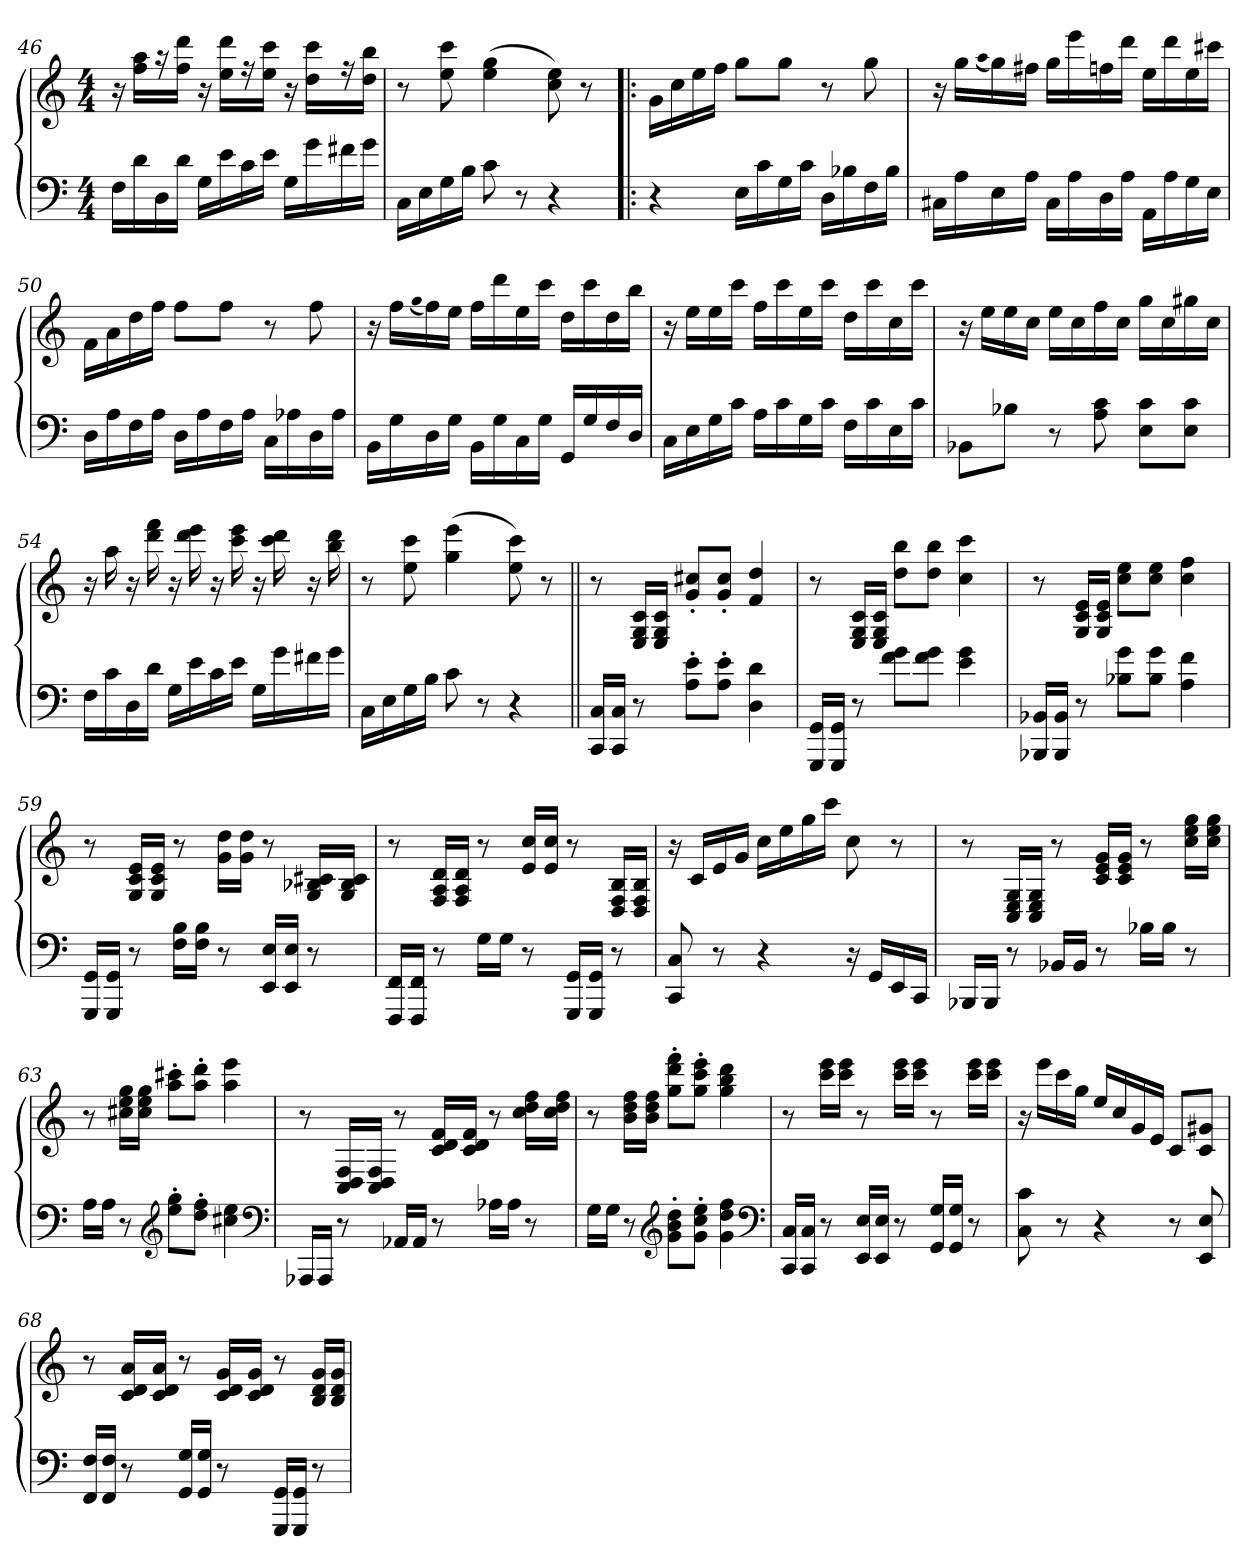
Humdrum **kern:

**kern	**kern
*part1	*part1
*staff2	*staff1
*clefF4	*clefG2
*k[]	*k[]
*M4/4	*M4/4
=46	=46
16FLL	16r
16d	16ff 16aaLL
16D	16r
16dJJ	16ff 16dddJJ
16GLL	16r
16e	16ee 16dddLL
16c	16r
16eJJ	16ee 16cccJJ
16GLL	16r
16g	16dd 16cccLL
16f#X	16r
16gJJ	16dd 16bbJJ
=47	=47
16CLL	8r
16E	.
16G	8ee 8ccc
16BJJ	.
8c	(4ee 4gg
8r	.
4r	8cc 8ee)
.	8r
=48!|:	=48!|:
4r	16gLL
.	16cc
.	16ee
.	16ffJJ
16ELL	8ggL
16c	.
16G	8ggJ
16cJJ	.
16DLL	8r
16B-X	.
16F	8gg
16B-JJ	.
=49	=49
16C#XLL	16r
16A	16ggLL
.	(qaa
16E	16gg)
16AJJ	16ff#XJJ
16C#LL	16ggLL
16A	16eee
16D	16ffn
16AJJ	16dddJJ
16AALL	16eeLL
16A	16ddd
16G	16ee
16EJJ	16ccc#XJJ
=50	=50
16DLL	16fLL
16A	16a
16F	16dd
16AJJ	16ffJJ
16DLL	8ffL
16A	.
16F	8ffJ
16AJJ	.
16CLL	8r
16A-X	.
16D	8ff
16A-JJ	.
=51	=51
16BBLL	16r
16G	16ffLL
.	(qgg
16D	16ff)
16GJJ	16eeJJ
16BBLL	16ffLL
16G	16ddd
16C	16ee
16GJJ	16cccJJ
16GGLL	16ddLL
16G	16ccc
16F	16dd
16DJJ	16bbJJ
=52	=52
16CLL	16r
16E	16eeLL
16G	16ee
16cJJ	16cccJJ
16ALL	16ffLL
16c	16ccc
16G	16ee
16cJJ	16cccJJ
16FLL	16ddLL
16c	16ccc
16E	16cc
16cJJ	16cccJJ
=53	=53
8BB-XL	16r
.	16eeLL
8B-XJ	16ee
.	16ccJJ
8r	16eeLL
.	16cc
8A 8c	16ff
.	16ccJJ
8E 8cL	16ggLL
.	16cc
8E 8cJ	16gg#X
.	16ccJJ
=54	=54
16FLL	16r
16c	16aa
16D	16r
16dJJ	16ddd 16fff
16GLL	16r
16e	16ddd 16eee
16c	16r
16eJJ	16ccc 16eee
16GLL	16r
16g	16ccc 16ddd
16f#X	16r
16gJJ	16bb 16ddd
=55	=55
16CLL	8r
16E	.
16G	8ee 8ccc
16BJJ	.
8c	(4gg 4eee
8r	.
4r	8ee 8ccc)
.	8r
=56||	=56||
16CC 16CLL	8r
16CC 16CJJ	.
8r	16E 16G 16cLL
.	16E 16G 16cJJ
8A' 8e'L	8g' 8cc#X'L
8A' 8e'J	8g' 8cc#'J
4D 4d	4f 4dd
=57	=57
16GGG 16GGLL	8r
16GGG 16GGJJ	.
8r	16E 16G 16cLL
.	16E 16G 16cJJ
8f 8gL	8dd 8bbL
8f 8gJ	8dd 8bbJ
4e 4g	4cc 4ccc
=58	=58
16BBB-X 16BB-XLL	8r
16BBB- 16BB-JJ	.
8r	16G 16c 16eLL
.	16G 16c 16eJJ
8B-X 8gL	8cc 8eeL
8B- 8gJ	8cc 8eeJ
4A 4f	4cc 4ff
=59	=59
16GGG 16GGLL	8r
16GGG 16GGJJ	.
8r	16G 16c 16eLL
.	16G 16c 16eJJ
16F 16BLL	8r
16F 16BJJ	.
8r	16g 16ddLL
.	16g 16ddJJ
16EE 16ELL	8r
16EE 16EJJ	.
8r	16G 16B-X 16c#XLL
.	16G 16B- 16c#JJ
=60	=60
16FFF 16FFLL	8r
16FFF 16FFJJ	.
8r	16F 16A 16dLL
.	16F 16A 16dJJ
16GLL	8r
16GJJ	.
8r	16e 16ccLL
.	16e 16ccJJ
16GGG 16GGLL	8r
16GGG 16GGJJ	.
8r	16D 16F 16BLL
.	16D 16F 16BJJ
=61	=61
8CC 8C	16r
.	16cLL
8r	16e
.	16gJJ
4r	16ccLL
.	16ee
.	16gg
.	16cccJJ
16r	8cc
16GGLL	.
16EE	8r
16CCJJ	.
=	=
16BBB-XLL	8r
16BBB-JJ	.
8r	16C 16E 16GLL
.	16C 16E 16GJJ
16BB-XLL	8r
16BB-JJ	.
8r	16c 16e 16gLL
.	16c 16e 16gJJ
16B-XLL	8r
16B-JJ	.
8r	16cc 16ee 16ggLL
.	16cc 16ee 16ggJJ
=63	=63
16ALL	8r
16AJJ	.
8r	16cc#X 16ee 16ggLL
.	16cc# 16ee 16ggJJ
*clefG2	*
8ee' 8gg'L	8aa' 8ccc#X'L
8dd' 8ff'J	8aa' 8ddd'J
4cc#X 4ee	4aa 4eee
*clefF4	*
=64	=64
16AAA-XLL	8r
16AAA-JJ	.
8r	16C 16D 16FLL
.	16C 16D 16FJJ
16AA-XLL	8r
16AA-JJ	.
8r	16c 16d 16fLL
.	16c 16d 16fJJ
16A-XLL	8r
16A-JJ	.
8r	16cc 16dd 16ffLL
.	16cc 16dd 16ffJJ
=65	=65
16GLL	8r
16GJJ	.
8r	16b 16dd 16ffLL
.	16b 16dd 16ffJJ
*clefG2	*
8g' 8b' 8dd'L	8gg' 8ddd' 8fff'L
8g' 8cc' 8ee'J	8gg' 8ccc' 8eee'J
4g 4dd 4ff	4gg 4bb 4ddd
*clefF4	*
=66	=66
16CC 16CLL	8r
16CC 16CJJ	.
8r	16ccc 16eeeLL
.	16ccc 16eeeJJ
16EE 16ELL	8r
16EE 16EJJ	.
8r	16ccc 16eeeLL
.	16ccc 16eeeJJ
16GG 16GLL	8r
16GG 16GJJ	.
8r	16ccc 16eeeLL
.	16ccc 16eeeJJ
=67	=67
8C 8c	16r
.	16eeeLL
8r	16ccc
.	16ggJJ
4r	16eeLL
.	16cc
.	16g
.	16eJJ
8r	8cL
8EE 8E	8c 8g#XJ
=68	=68
16FF 16FLL	8r
16FF 16FJJ	.
8r	16c 16d 16aLL
.	16c 16d 16aJJ
16GG 16GLL	8r
16GG 16GJJ	.
8r	16c 16d 16gLL
.	16c 16d 16gJJ
16GGG 16GGLL	8r
16GGG 16GGJJ	.
8r	16B 16d 16gLL
.	16B 16d 16gJJ
=	=
*-	*-
